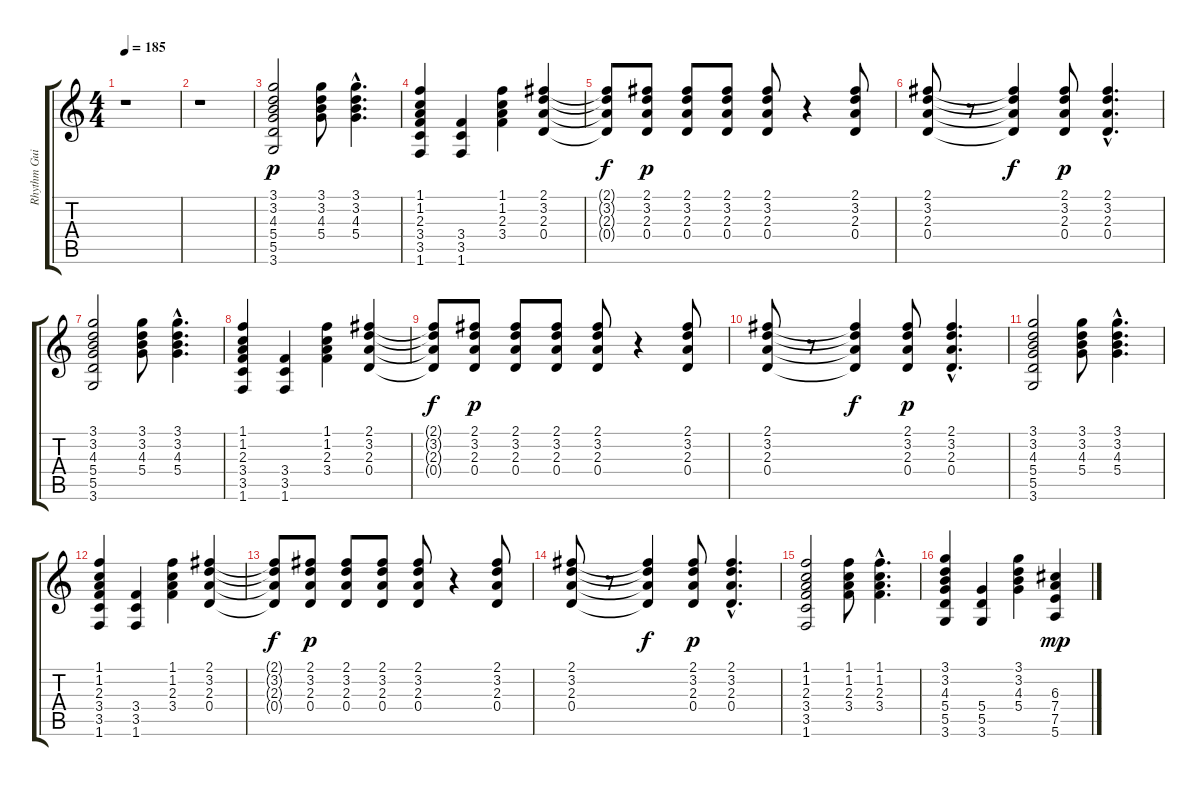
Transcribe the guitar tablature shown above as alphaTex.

\track ("Rhythm Guitar" "Rhythm Gui") {instrument overdrivenguitar}
\staff {score tabs}
\tuning (E4 B3 G3 D3 A2 E2) {hide}
\ts (4 4)
\tempo 185
\clef g2
\ks c
r.1{dy p} |
r.1 |
(3.1 3.2 4.3 5.4 5.5 3.6).2 (3.1 3.2 4.3 5.4).8 (3.1{hac} 3.2{hac} 4.3{hac} 5.4{hac}).4{d} |
(1.1 1.2 2.3 3.4 3.5 1.6).4 (3.4 3.5 1.6).4 (1.1 1.2 2.3 3.4).4 (2.1 3.2 2.3 0.4).4 |
(2.1{t} 3.2{t} 2.3{t} 0.4{t}).8{dy f} (2.1 3.2 2.3 0.4).8{dy p} (2.1 3.2 2.3 0.4).8 (2.1 3.2 2.3 0.4).8 (2.1 3.2 2.3 0.4).8 r.4 (2.1 3.2 2.3 0.4).8 |
(2.1 3.2 2.3 0.4).8 r.8 (2.1{t} 3.2{t} 2.3{t} 0.4{t}).4{dy f} (2.1 3.2 2.3 0.4).8{dy p} (2.1{hac} 3.2{hac} 2.3{hac} 0.4{hac}).4{d} |
(3.1 3.2 4.3 5.4 5.5 3.6).2 (3.1 3.2 4.3 5.4).8 (3.1{hac} 3.2{hac} 4.3{hac} 5.4{hac}).4{d} |
(1.1 1.2 2.3 3.4 3.5 1.6).4 (3.4 3.5 1.6).4 (1.1 1.2 2.3 3.4).4 (2.1 3.2 2.3 0.4).4 |
(2.1{t} 3.2{t} 2.3{t} 0.4{t}).8{dy f} (2.1 3.2 2.3 0.4).8{dy p} (2.1 3.2 2.3 0.4).8 (2.1 3.2 2.3 0.4).8 (2.1 3.2 2.3 0.4).8 r.4 (2.1 3.2 2.3 0.4).8 |
(2.1 3.2 2.3 0.4).8 r.8 (2.1{t} 3.2{t} 2.3{t} 0.4{t}).4{dy f} (2.1 3.2 2.3 0.4).8{dy p} (2.1{hac} 3.2{hac} 2.3{hac} 0.4{hac}).4{d} |
(3.1 3.2 4.3 5.4 5.5 3.6).2 (3.1 3.2 4.3 5.4).8 (3.1{hac} 3.2{hac} 4.3{hac} 5.4{hac}).4{d} |
(1.1 1.2 2.3 3.4 3.5 1.6).4 (3.4 3.5 1.6).4 (1.1 1.2 2.3 3.4).4 (2.1 3.2 2.3 0.4).4 |
(2.1{t} 3.2{t} 2.3{t} 0.4{t}).8{dy f} (2.1 3.2 2.3 0.4).8{dy p} (2.1 3.2 2.3 0.4).8 (2.1 3.2 2.3 0.4).8 (2.1 3.2 2.3 0.4).8 r.4 (2.1 3.2 2.3 0.4).8 |
(2.1 3.2 2.3 0.4).8 r.8 (2.1{t} 3.2{t} 2.3{t} 0.4{t}).4{dy f} (2.1 3.2 2.3 0.4).8{dy p} (2.1{hac} 3.2{hac} 2.3{hac} 0.4{hac}).4{d} |
(1.1 1.2 2.3 3.4 3.5 1.6).2 (1.1 1.2 2.3 3.4).8 (1.1{hac} 1.2{hac} 2.3{hac} 3.4{hac}).4{d} |
(3.1 3.2 4.3 5.4 5.5 3.6).4 (5.4 5.5 3.6).4 (3.1 3.2 4.3 5.4).4 (6.3 7.4 7.5 5.6).4{dy mp}
